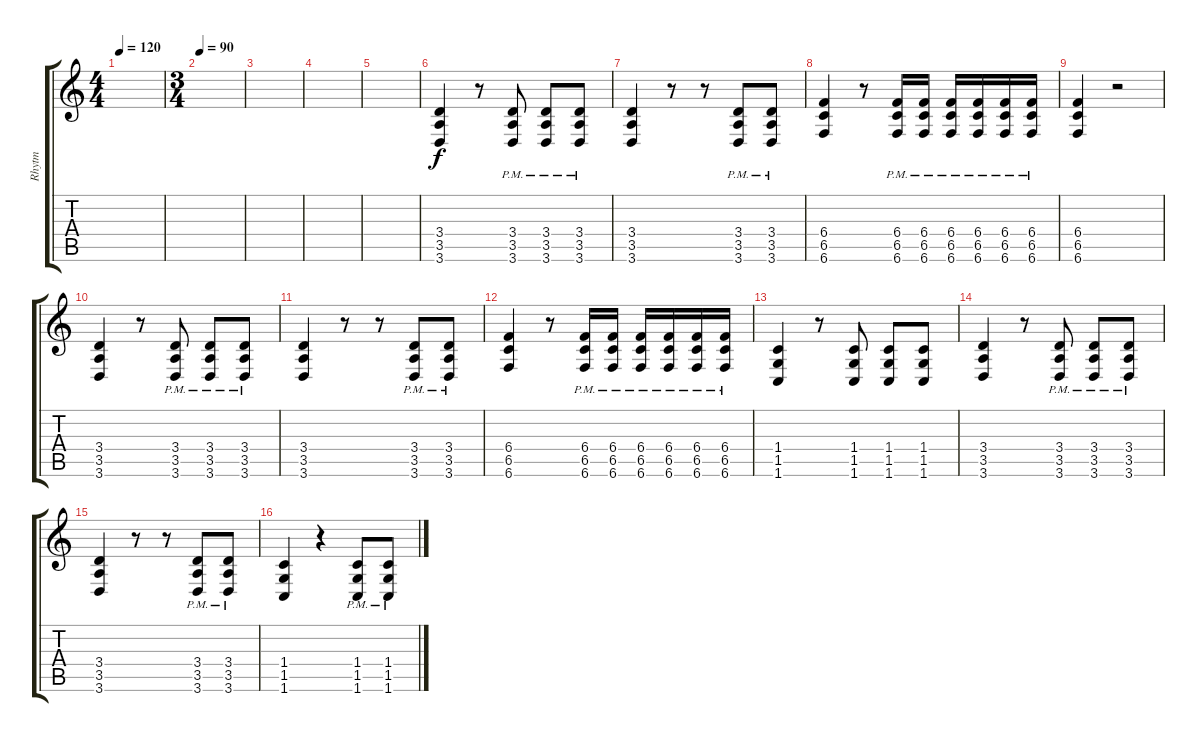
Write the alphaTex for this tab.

\track ("Rhytm" "Rhytm") {instrument distortionguitar}
\staff {score tabs}
\tuning (Db4 Ab3 E3 B2 Gb2 B1) {hide}
\ts (4 4)
\tempo 120
\clef g2
\ks c
|
\ts (3 4)
\tempo 90
|
|
|
|
(3.4 3.5 3.6).4 r.8 (3.4{pm} 3.5{pm} 3.6{pm}).8 (3.4{pm} 3.5{pm} 3.6{pm}).8 (3.4{pm} 3.5{pm} 3.6{pm}).8 |
(3.4 3.5 3.6).4 r.8 r.8 (3.4{pm} 3.5{pm} 3.6{pm}).8 (3.4{pm} 3.5{pm} 3.6{pm}).8 |
(6.4 6.5 6.6).4 r.8 (6.4{pm} 6.5{pm} 6.6{pm}).16 (6.4{pm} 6.5{pm} 6.6{pm}).16 (6.4{pm} 6.5{pm} 6.6{pm}).16 (6.4{pm} 6.5{pm} 6.6{pm}).16 (6.4{pm} 6.5{pm} 6.6{pm}).16 (6.4{pm} 6.5{pm} 6.6{pm}).16 |
(6.4 6.5 6.6).4 r.2 |
(3.4 3.5 3.6).4 r.8 (3.4{pm} 3.5{pm} 3.6{pm}).8 (3.4{pm} 3.5{pm} 3.6{pm}).8 (3.4{pm} 3.5{pm} 3.6{pm}).8 |
(3.4 3.5 3.6).4 r.8 r.8 (3.4{pm} 3.5{pm} 3.6{pm}).8 (3.4{pm} 3.5{pm} 3.6{pm}).8 |
(6.4 6.5 6.6).4 r.8 (6.4{pm} 6.5{pm} 6.6{pm}).16 (6.4{pm} 6.5{pm} 6.6{pm}).16 (6.4{pm} 6.5{pm} 6.6{pm}).16 (6.4{pm} 6.5{pm} 6.6{pm}).16 (6.4{pm} 6.5{pm} 6.6{pm}).16 (6.4{pm} 6.5{pm} 6.6{pm}).16 |
(1.4 1.5 1.6).4 r.8 (1.4 1.5 1.6).8 (1.4 1.5 1.6).8 (1.4 1.5 1.6).8 |
(3.4 3.5 3.6).4 r.8 (3.4{pm} 3.5{pm} 3.6{pm}).8 (3.4{pm} 3.5{pm} 3.6{pm}).8 (3.4{pm} 3.5{pm} 3.6{pm}).8 |
(3.4 3.5 3.6).4 r.8 r.8 (3.4{pm} 3.5{pm} 3.6{pm}).8 (3.4{pm} 3.5{pm} 3.6{pm}).8 |
(1.4 1.5 1.6).4 r.4 (1.4{pm} 1.5{pm} 1.6{pm}).8 (1.4{pm} 1.5{pm} 1.6{pm}).8
